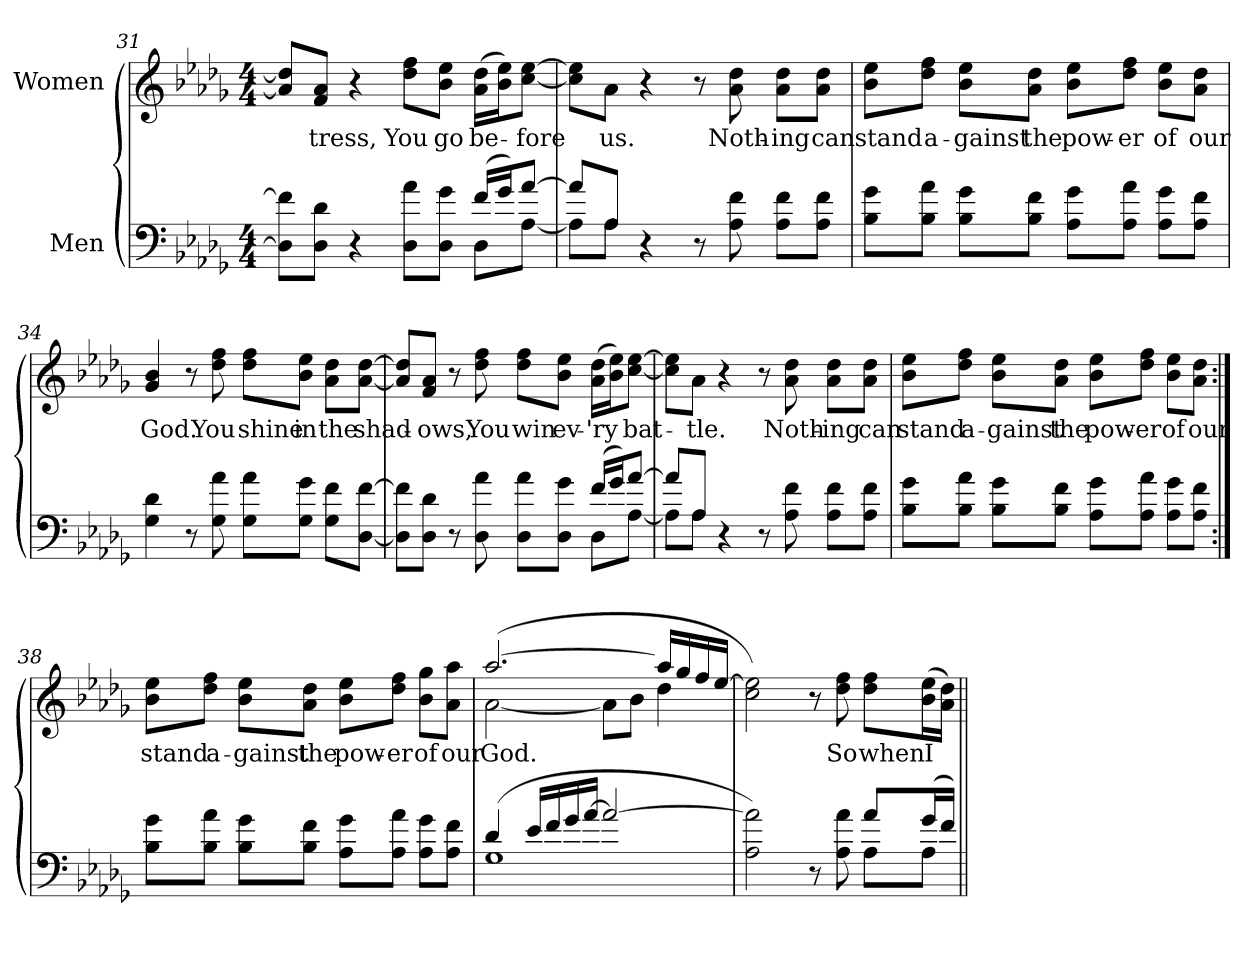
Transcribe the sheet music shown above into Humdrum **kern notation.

**kern	**kern	**text
*part2	*part1	*part1
*staff2	*staff1	*staff1
*I"Men	*I"Women	*
!!LO:LB:g=z
*clefF4	*clefG2	*
*k[b-e-a-d-g-]	*k[b-e-a-d-g-]	*
*D-:	*D-:	*
*M4/4	*M4/4	*
=31	=31	=31
*^	*	*
8D-\] 8f\]L	2ryy	8a-/] 8dd-/]L	.
!	!	!	!LO:LY:b
8D-\ 8d-\J	.	8f/ 8a-/J	-tress,
4r	.	4r	.
!	!	!	!LO:LY:b
8D-\ 8a-\L	4ryy	8dd-\ 8ff\L	You
!	!	!	!LO:LY:b
8D-\ 8g-\J	.	8b-\ 8ee-\J	go
!	!	!	!LO:LY:b
(>16f/LL	8D-\L	(>16a-\ 16dd-\LL	be-
16g-/J)	.	16b-\ 16ee-\J)	.
!	!	!	!LO:LY:b
[>8a-/J	[<8A-\J	[8cc\ [8ee-\J	-fore
=32	=32	=32	=32
8a-/L]	8A-\L]	8cc\] 8ee-\]L	.
!	!	!	!LO:LY:b
8A-/J	8A-\J	8a-\J	us.
4r	4ryy	4r	.
8r	2ryy	8r	.
!	!	!	!LO:LY:b
8A-\ 8f\	.	8a-\ 8dd-\	Noth-
!	!	!	!LO:LY:b
8A-\ 8f\L	.	8a-\ 8dd-\L	-ing
!	!	!	!LO:LY:b
8A-\ 8f\J	.	8a-\ 8dd-\J	can
*v	*v	*	*
!!LO:LB:g=z
=33	=33	=33
!	!	!LO:LY:b
8B-\ 8g-\L	8b-\ 8ee-\L	stand
!	!	!LO:LY:b
8B-\ 8a-\J	8dd-\ 8ff\J	a-
!	!	!LO:LY:b
8B-\ 8g-\L	8b-\ 8ee-\L	-gainst
!	!	!LO:LY:b
8B-\ 8f\J	8a-\ 8dd-\J	the
!	!	!LO:LY:b
8A-\ 8g-\L	8b-\ 8ee-\L	pow-
!	!	!LO:LY:b
8A-\ 8a-\J	8dd-\ 8ff\J	-er
!	!	!LO:LY:b
8A-\ 8g-\L	8b-\ 8ee-\L	of
!	!	!LO:LY:b
8A-\ 8f\J	8a-\ 8dd-\J	our
=34	=34	=34
!	!	!LO:LY:b
4G-\ 4d-\	4g-/ 4b-/	God.
8r	8r	.
!	!	!LO:LY:b
8G-\ 8a-\	8dd-\ 8ff\	You
!	!	!LO:LY:b
8G-\ 8a-\L	8dd-\ 8ff\L	shine
!	!	!LO:LY:b
8G-\ 8g-\J	8b-\ 8ee-\J	in
!	!	!LO:LY:b
8G-\ 8f\L	8a-\ 8dd-\L	the
!	!	!LO:LY:b
[8D-\ [8f\J	[8a-\ [8dd-\J	shad-
!!LO:PB:g=z
=35	=35	=35
*^	*	*
8D-\] 8f\]L	2ryy	8a-/] 8dd-/]L	.
!	!	!	!LO:LY:b
8D-\ 8d-\J	.	8f/ 8a-/J	-ows,
8r	.	8r	.
!	!	!	!LO:LY:b
8D-\ 8a-\	.	8dd-\ 8ff\	You
!	!	!	!LO:LY:b
8D-\ 8a-\L	4ryy	8dd-\ 8ff\L	win
!	!	!	!LO:LY:b
8D-\ 8g-\J	.	8b-\ 8ee-\J	ev-
!	!	!	!LO:LY:b
(>16f/LL	8D-\L	(>16a-\ 16dd-\LL	-'ry
16g-/J)	.	16b-\ 16ee-\J)	.
!	!	!	!LO:LY:b
[>8a-/J	[<8A-\J	[8cc\ [8ee-\J	bat-
=36	=36	=36	=36
8a-/L]	8A-\L]	8cc\] 8ee-\]L	.
!	!	!	!LO:LY:b
8A-/J	8A-\J	8a-\J	-tle.
4r	4ryy	4r	.
8r	2ryy	8r	.
!	!	!	!LO:LY:b
8A-\ 8f\	.	8a-\ 8dd-\	Noth-
!	!	!	!LO:LY:b
8A-\ 8f\L	.	8a-\ 8dd-\L	-ing
!	!	!	!LO:LY:b
8A-\ 8f\J	.	8a-\ 8dd-\J	can
*v	*v	*	*
!!LO:LB:g=z
=37	=37	=37
!	!	!LO:LY:b
8B-\ 8g-\L	8b-\ 8ee-\L	stand
!	!	!LO:LY:b
8B-\ 8a-\J	8dd-\ 8ff\J	a-
!	!	!LO:LY:b
8B-\ 8g-\L	8b-\ 8ee-\L	-gainst
!	!	!LO:LY:b
8B-\ 8f\J	8a-\ 8dd-\J	the
!	!	!LO:LY:b
8A-\ 8g-\L	8b-\ 8ee-\L	pow-
!	!	!LO:LY:b
8A-\ 8a-\J	8dd-\ 8ff\J	-er
!	!	!LO:LY:b
8A-\ 8g-\L	8b-\ 8ee-\L	of
!	!	!LO:LY:b
8A-\ 8f\J	8a-\ 8dd-\J	our
=38:|!	=38:|!	=38:|!
!	!	!LO:LY:b
8B-\ 8g-\L	8b-\ 8ee-\L	stand
!	!	!LO:LY:b
8B-\ 8a-\J	8dd-\ 8ff\J	a-
!	!	!LO:LY:b
8B-\ 8g-\L	8b-\ 8ee-\L	-gainst
!	!	!LO:LY:b
8B-\ 8f\J	8a-\ 8dd-\J	the
!	!	!LO:LY:b
8A-\ 8g-\L	8b-\ 8ee-\L	pow-
!	!	!LO:LY:b
8A-\ 8a-\J	8dd-\ 8ff\J	-er
!	!	!LO:LY:b
8A-\ 8g-\L	8b-\ 8gg-\L	of
!	!	!LO:LY:b
8A-\ 8f\J	8a-\ 8aa-\J	our
!!LO:LB:g=z
=39	=39	=39
*^	*	*
!	!	!	!LO:LY:b
*	*	*^	*
(>4d-/	1G-	(>[>2.aa-/	[<2a-\	God.
16e-/LL	.	.	.	.
16f/	.	.	.	.
16g-/	.	.	.	.
[>16a-/JJ	.	.	.	.
2a-/_	.	.	8a-\L]	.
.	.	.	8b-\J	.
.	.	16aa-/LL]	4dd-\	.
.	.	16gg-/	.	.
.	.	16ff/	.	.
.	.	[>16ee-/JJ	.	.
*	*	*v	*v	*
=40	=40	=40	=40
2A-\ 2a-\])	2ryy	2cc\ 2ee-\])	.
8r	4ryy	8r	.
!	!	!	!LO:LY:b
8A-\ 8a-\	.	8dd-\ 8ff\	So
!	!	!	!LO:LY:b
8a-/L	8A-\L	8dd-\ 8ff\L	when
!	!	!	!LO:LY:b
(>16g-/L	8A-\J	(>16b-\ 16ee-\L	I
16f/JJ)	.	16a-\ 16dd-\JJ)	.
*v	*v	*	*
=||	=||	=||
*-	*-	*-
